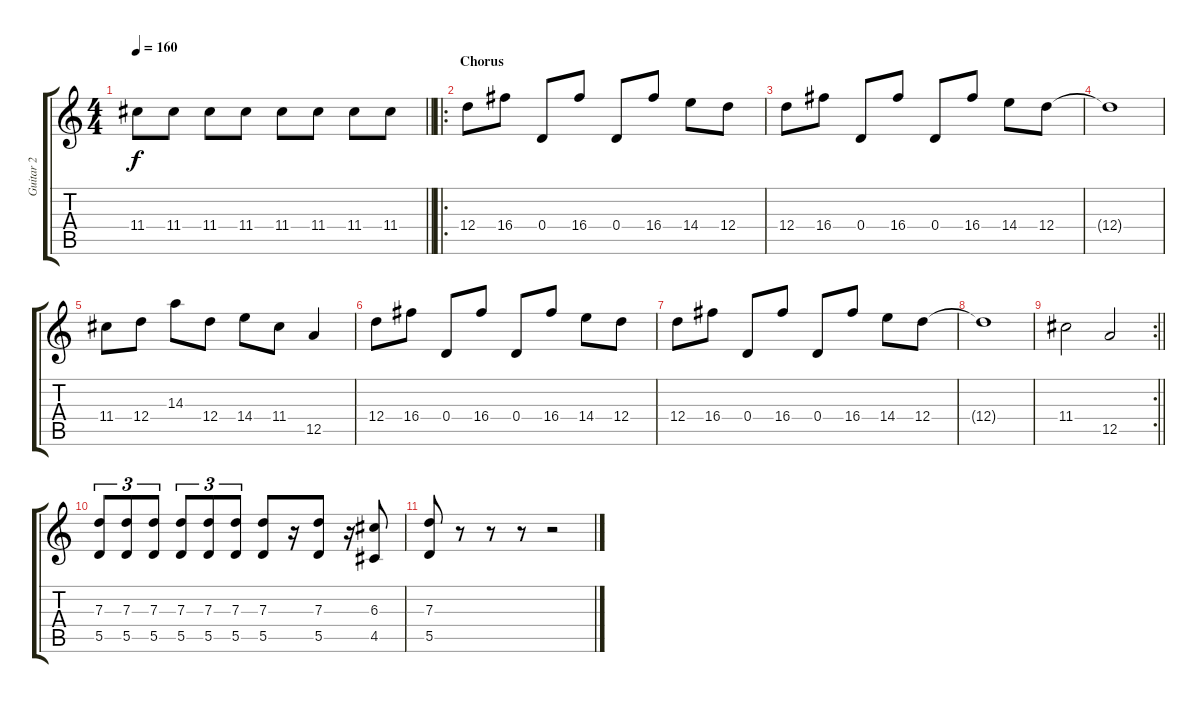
\track ("Guitar 2" "Guitar 2") {instrument distortionguitar}
\staff {score tabs}
\tuning (E4 B3 G3 D3 A2 D2) {hide}
\ts (4 4)
\tempo 160
\clef g2
\barLineRight lightlight
\ks c
11.4.8{dy f} 11.4.8 11.4.8 11.4.8 11.4.8 11.4.8 11.4.8 11.4.8 |
\ro
\section ("" "Chorus")
12.4.8 16.4.8 0.4.8 16.4.8 0.4.8 16.4.8 14.4.8 12.4.8 |
12.4.8 16.4.8 0.4.8 16.4.8 0.4.8 16.4.8 14.4.8 12.4.8 |
12.4{t}.1 |
11.4.8 12.4.8 14.3.8 12.4.8 14.4.8 11.4.8 12.5.4 |
12.4.8 16.4.8 0.4.8 16.4.8 0.4.8 16.4.8 14.4.8 12.4.8 |
12.4.8 16.4.8 0.4.8 16.4.8 0.4.8 16.4.8 14.4.8 12.4.8 |
12.4{t}.1 |
\rc 2
\barLineRight lightlight
11.4.2 12.5.2 |
(7.3 5.5).8{tu (3 2)} (7.3 5.5).8{tu (3 2)} (7.3 5.5).8{tu (3 2)} (7.3 5.5).8{tu (3 2)} (7.3 5.5).8{tu (3 2)} (7.3 5.5).8{tu (3 2)} (7.3 5.5).8 r.16 (7.3 5.5).8 r.16 (6.3 4.5).8 |
(7.3 5.5).8 r.8 r.8 r.8 r.2
